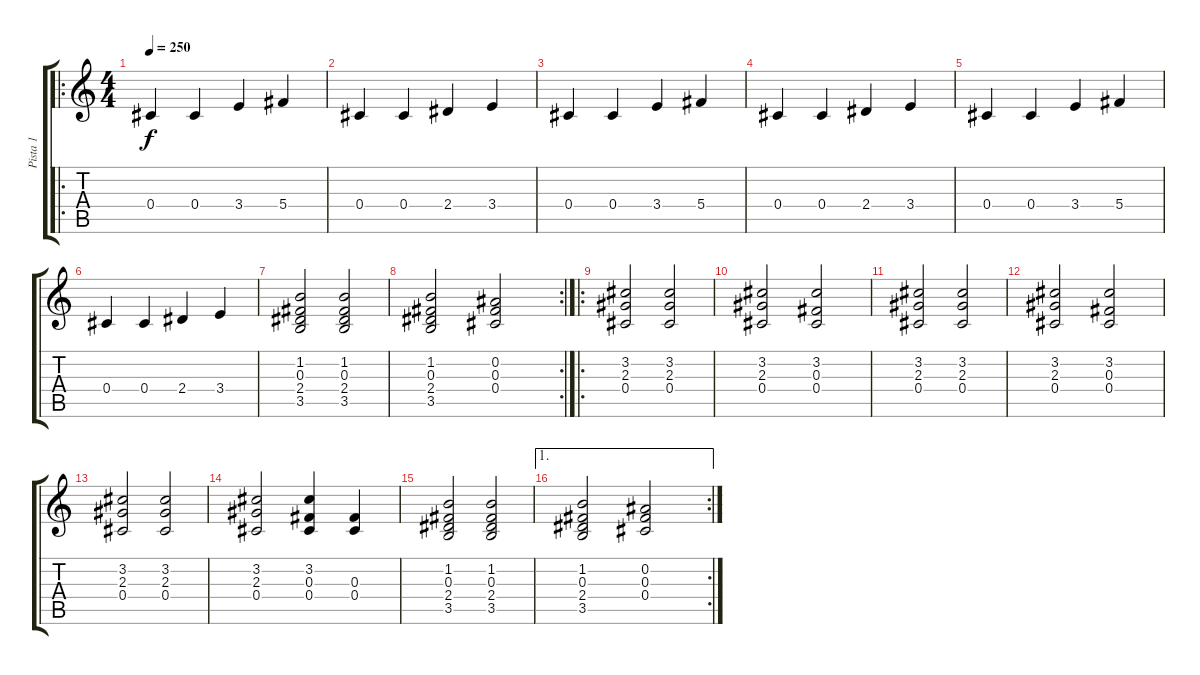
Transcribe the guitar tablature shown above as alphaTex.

\track ("Pista 1" "Pista 1") {instrument overdrivenguitar}
\staff {score tabs}
\tuning (Eb4 Bb3 Gb3 Db3 Ab2 Db2) {hide}
\ro
\ts (4 4)
\tempo 250
\clef g2
\ks c
0.4.4{dy f} 0.4.4 3.4.4 5.4.4 |
0.4.4 0.4.4 2.4.4 3.4.4 |
0.4.4 0.4.4 3.4.4 5.4.4 |
0.4.4 0.4.4 2.4.4 3.4.4 |
0.4.4 0.4.4 3.4.4 5.4.4 |
0.4.4 0.4.4 2.4.4 3.4.4 |
(1.2 0.3 2.4 3.5).2 (1.2 0.3 2.4 3.5).2 |
\rc 2
(1.2 0.3 2.4 3.5).2 (0.2 0.3 0.4).2 |
\ro
(3.2 2.3 0.4).2{instrument electricguitarclean} (3.2 2.3 0.4).2 |
(3.2 2.3 0.4).2{instrument electricguitarclean} (3.2 0.3 0.4).2 |
(3.2 2.3 0.4).2{instrument electricguitarclean} (3.2 2.3 0.4).2 |
(3.2 2.3 0.4).2{instrument electricguitarclean} (3.2 0.3 0.4).2 |
(3.2 2.3 0.4).2{instrument electricguitarclean} (3.2 2.3 0.4).2 |
(3.2 2.3 0.4).2{instrument electricguitarclean} (3.2 0.3 0.4).4 (0.3 0.4).4 |
(1.2 0.3 2.4 3.5).2 (1.2 0.3 2.4 3.5).2 |
\ae 1
\rc 2
(1.2 0.3 2.4 3.5).2 (0.2 0.3 0.4).2
